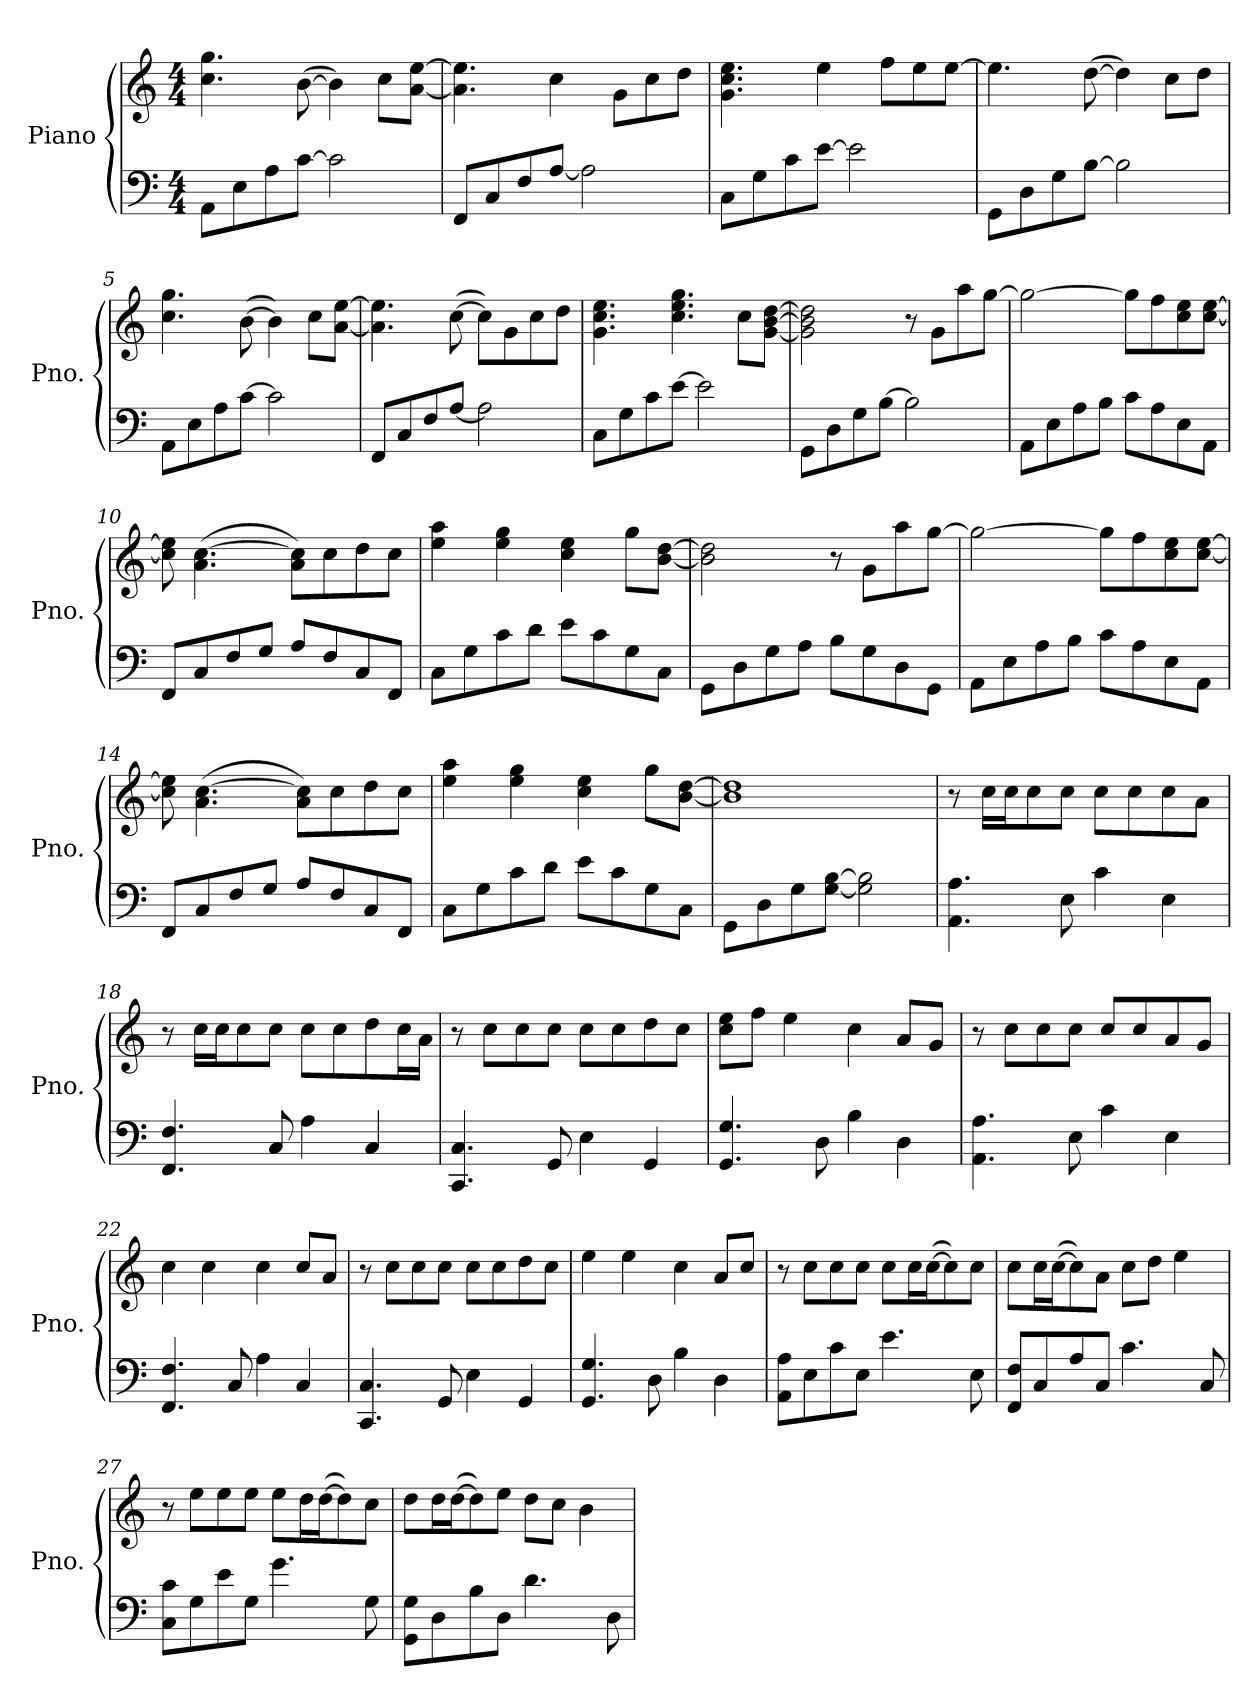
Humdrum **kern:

**kern	**kern
*part1	*part1
*staff2	*staff1
*I"Piano	*
*I'Pno.	*
*clefF4	*clefG2
*k[]	*k[]
*C:	*C:
*M4/4	*M4/4
=1	=1
8AA\L	4.cc\ 4.gg\
8E\	.
8A\	.
[8c\J	([8b\
2c\]	4b\])
.	8cc\L
.	[8a\ [8ee\J
=2	=2
8FF/L	4.a\] 4.ee\]
8C/	.
8F/	.
[8A/J	4cc\
2A\]	.
.	8g\L
.	8cc\
.	8dd\J
=3	=3
8C\L	4.g\ 4.cc\ 4.ee\
8G\	.
8c\	.
[8e\J	4ee\
2e\]	.
.	8ff\L
.	8ee\
.	[8ee\J
=4	=4
8GG\L	4.ee\]
8D\	.
8G\	.
[8B\J	([8dd\
2B\]	4dd\])
.	8cc\L
.	8dd\J
=5	=5
8AA\L	4.cc\ 4.gg\
8E\	.
8A\	.
[8c\J	([8b\
2c\]	4b\])
.	8cc\L
.	[8a\ [8ee\J
!!LO:LB:g=z
=6	=6
8FF/L	4.a\] 4.ee\]
8C/	.
8F/	.
[8A/J	([8cc\
2A\]	8cc\L])
.	8g\
.	8cc\
.	8dd\J
=7	=7
8C\L	4.g\ 4.cc\ 4.ee\
8G\	.
8c\	.
[8e\J	4.cc\ 4.ee\ 4.gg\
2e\]	.
.	8cc\L
.	[8g\ [8b\ [8dd\J
=8	=8
8GG\L	2g\] 2b\] 2dd\]
8D\	.
8G\	.
[8B\J	.
2B\]	8r
.	8g\L
.	8aa\
.	[8gg\J
=9	=9
8AA\L	2gg\_
8E\	.
8A\	.
8B\J	.
8c\L	8gg\L]
8A\	8ff\
8E\	8cc\ 8ee\
8AA\J	[8cc\ [8ee\J
=10	=10
8FF/L	8cc\] 8ee\]
8C/	(4.a\ [4.cc\
8F/	.
8G/J	.
8A/L	8a\ 8cc\]L)
8F/	8cc\
8C/	8dd\
8FF/J	8cc\J
!!LO:LB:g=z
=11	=11
8C\L	4ee\ 4aa\
8G\	.
8c\	4ee\ 4gg\
8d\J	.
8e\L	4cc\ 4ee\
8c\	.
8G\	8gg\L
8C\J	[8b\ [8dd\J
=12	=12
8GG\L	2b\] 2dd\]
8D\	.
8G\	.
8A\J	.
8B\L	8r
8G\	8g\L
8D\	8aa\
8GG\J	[8gg\J
=13	=13
8AA\L	2gg\_
8E\	.
8A\	.
8B\J	.
8c\L	8gg\L]
8A\	8ff\
8E\	8cc\ 8ee\
8AA\J	[8cc\ [8ee\J
=14	=14
8FF/L	8cc\] 8ee\]
8C/	(4.a\ [4.cc\
8F/	.
8G/J	.
8A/L	8a\ 8cc\]L)
8F/	8cc\
8C/	8dd\
8FF/J	8cc\J
=15	=15
8C\L	4ee\ 4aa\
8G\	.
8c\	4ee\ 4gg\
8d\J	.
8e\L	4cc\ 4ee\
8c\	.
8G\	8gg\L
8C\J	[8b\ [8dd\J
!!LO:LB:g=z
=16	=16
8GG\L	1b] 1dd]
8D\	.
8G\	.
[8G\ [8B\J	.
2G\] 2B\]	.
=17	=17
4.AA\ 4.A\	8r
.	16cc\LL
.	16cc\J
.	8cc\
8E\	8cc\J
4c\	8cc\L
.	8cc\
4E\	8cc\
.	8a\J
=18	=18
4.FF/ 4.F/	8r
.	16cc\LL
.	16cc\J
.	8cc\
8C/	8cc\J
4A\	8cc\L
.	8cc\
4C/	8dd\
.	16cc\L
.	16a\JJ
=19	=19
4.CC/ 4.C/	8r
.	8cc\L
.	8cc\
8GG/	8cc\J
4E\	8cc\L
.	8cc\
4GG/	8dd\
.	8cc\J
=20	=20
4.GG/ 4.G/	8cc\ 8ee\L
.	8ff\J
.	4ee\
8D\	.
4B\	4cc\
4D\	8a/L
.	8g/J
!!LO:LB:g=z
=21	=21
4.AA\ 4.A\	8r
.	8cc\L
.	8cc\
8E\	8cc\J
4c\	8cc/L
.	8cc/
4E\	8a/
.	8g/J
=22	=22
4.FF/ 4.F/	4cc\
.	4cc\
8C/	.
4A\	4cc\
4C/	8cc/L
.	8a/J
=23	=23
4.CC/ 4.C/	8r
.	8cc\L
.	8cc\
8GG/	8cc\J
4E\	8cc\L
.	8cc\
4GG/	8dd\
.	8cc\J
=24	=24
4.GG/ 4.G/	4ee\
.	4ee\
8D\	.
4B\	4cc\
4D\	8a/L
.	8cc/J
=25	=25
8AA\ 8A\L	8r
8E\	8cc\L
8c\	8cc\
8E\J	8cc\J
4.e\	8cc\L
.	16cc\L
.	([16cc\J
.	8cc\])
8E\	8cc\J
!!LO:PB:g=z
=26	=26
8FF/ 8F/L	8cc\L
8C/	16cc\L
.	([16cc\J
8A/	8cc\])
8C/J	8a\J
4.c\	8cc\L
.	8dd\J
.	4ee\
8C/	.
=27	=27
8C\ 8c\L	8r
8G\	8ee\L
8e\	8ee\
8G\J	8ee\J
4.g\	8ee\L
.	16dd\L
.	([16dd\J
.	8dd\])
8G\	8cc\J
=28	=28
8GG\ 8G\L	8dd\L
8D\	16dd\L
.	([16dd\J
8B\	8dd\])
8D\J	8ee\J
4.d\	8dd\L
.	8cc\J
.	4b\
8D\	.
=	=
*-	*-
